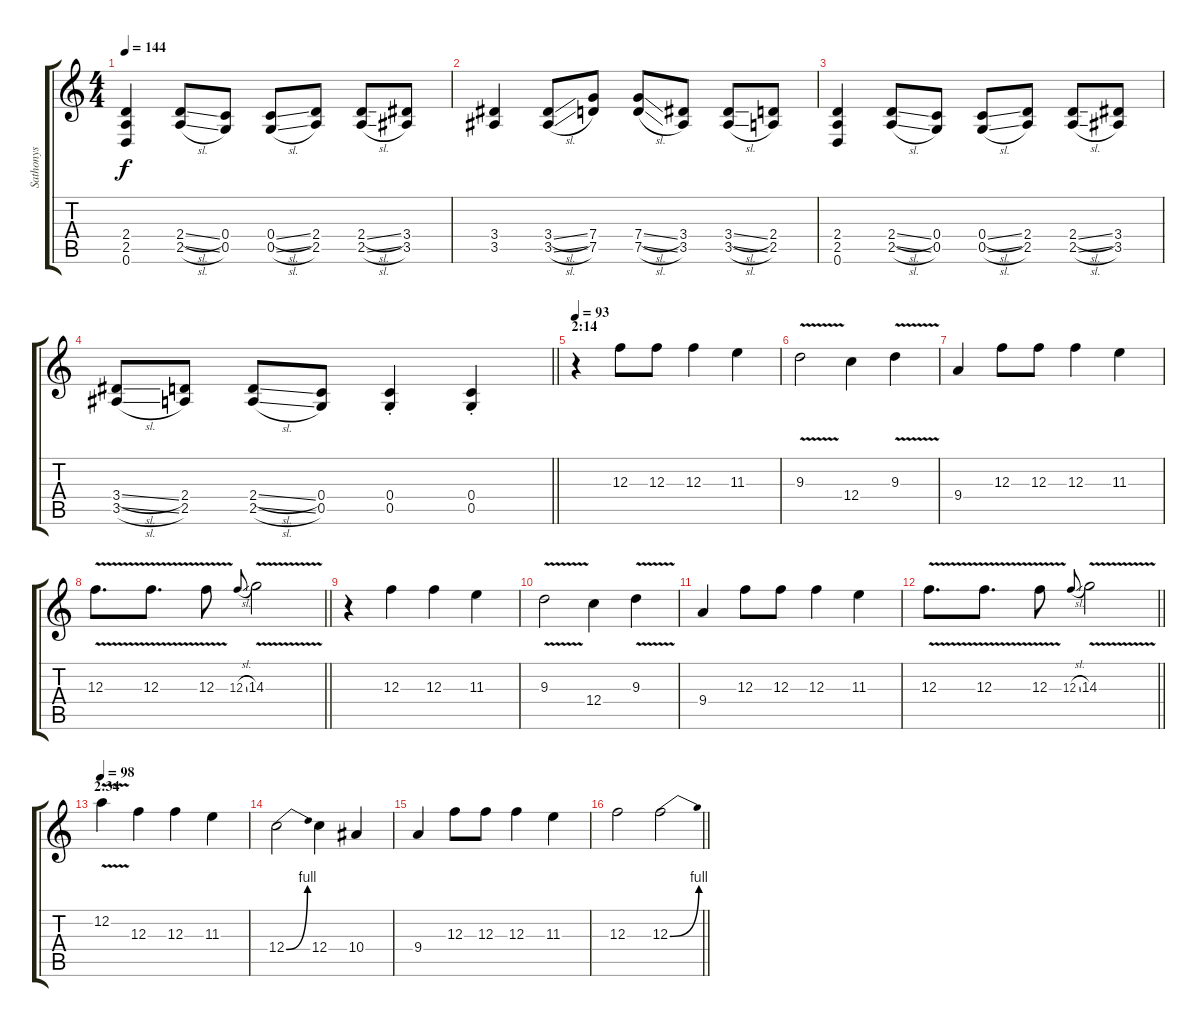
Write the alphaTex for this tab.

\track ("Sathonys" "Sathonys") {instrument distortionguitar}
\staff {score tabs}
\tuning (D4 A3 F3 C3 G2 D2) {hide}
\ts (4 4)
\tempo 144
\clef g2
\ks c
(2.4 2.5 0.6).4{dy f} (2.4{sl} 2.5{sl}).8 (0.4 0.5).8 (0.4{sl} 0.5{sl}).8 (2.4 2.5).8 (2.4{sl} 2.5{sl}).8 (3.4 3.5).8 |
(3.4 3.5).4 (3.4{sl} 3.5{sl}).8 (7.4 7.5).8 (7.4{sl} 7.5{sl}).8 (3.4 3.5).8 (3.4{sl} 3.5{sl}).8 (2.4 2.5).8 |
(2.4 2.5 0.6).4 (2.4{sl} 2.5{sl}).8 (0.4 0.5).8 (0.4{sl} 0.5{sl}).8 (2.4 2.5).8 (2.4{sl} 2.5{sl}).8 (3.4 3.5).8 |
\barLineRight lightlight
(3.4{sl} 3.5{sl}).8 (2.4 2.5).8 (2.4{sl} 2.5{sl}).8 (0.4 0.5).8 (0.4{st} 0.5{st}).4 (0.4{st} 0.5{st}).4 |
\section ("" "2:14")
\tempo 93
r.4{volume 10} 12.3.8 12.3.8 12.3.4 11.3.4 |
9.3{v}.2 12.4.4 9.3{v}.4 |
9.4.4 12.3.8 12.3.8 12.3.4 11.3.4 |
\barLineRight lightlight
12.3{v}.8{d} 12.3{v}.8{d} 12.3{v}.8 12.3{sl}.8{gr onbeat} 14.3{v}.2 |
r.4 12.3.4 12.3.4 11.3.4 |
9.3{v}.2 12.4.4 9.3{v}.4 |
9.4.4 12.3.8 12.3.8 12.3.4 11.3.4 |
\barLineRight lightlight
12.3{v}.8{d} 12.3{v}.8{d} 12.3{v}.8 12.3{sl}.8{gr onbeat} 14.3{v}.2 |
\section ("" "2:34")
\tempo 98
12.2{v}.4 12.3.4 12.3.4 11.3.4 |
12.4{be (bend 0 0 60 4)}.2 12.4.4 10.4.4 |
9.4.4 12.3.8 12.3.8 12.3.4 11.3.4 |
\barLineRight lightlight
12.3.2 12.3{be (bend 0 0 60 4)}.2
